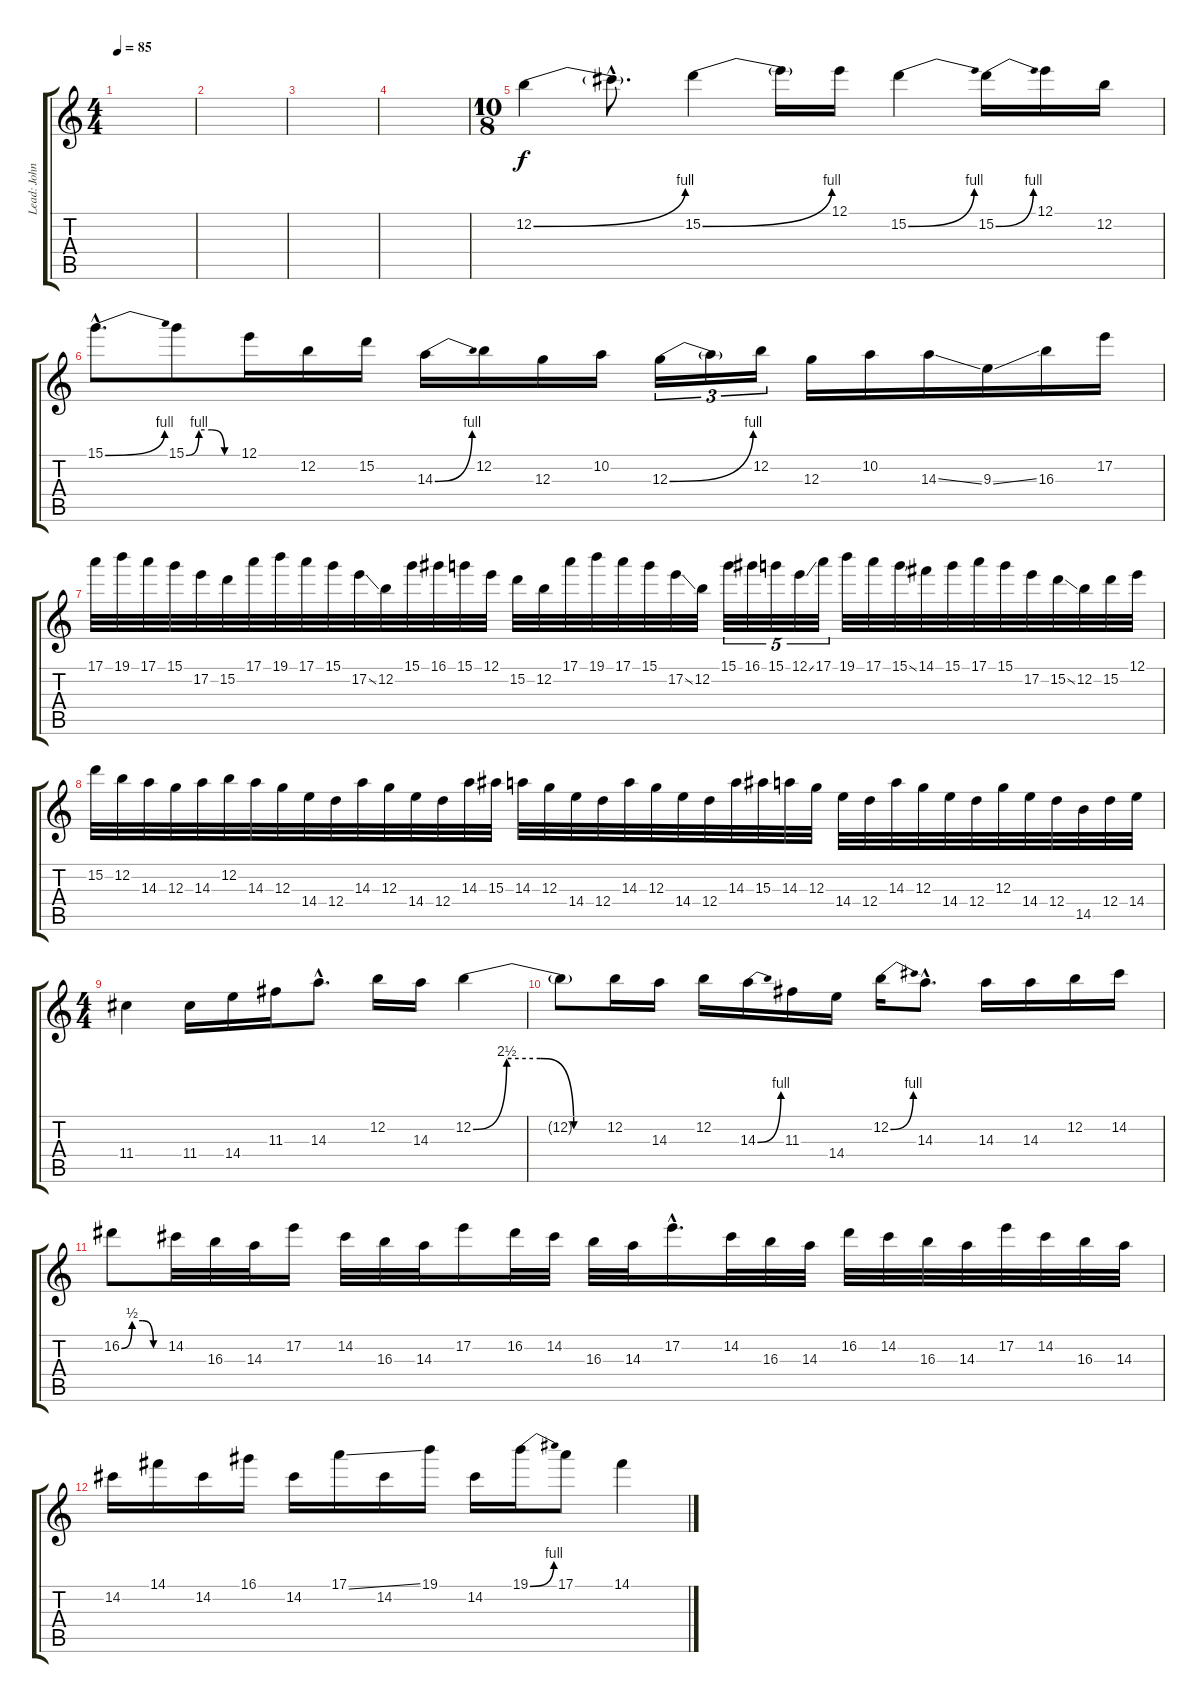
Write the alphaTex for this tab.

\track ("Lead: John Petrucci" "Lead: John") {instrument distortionguitar}
\staff {score tabs}
\tuning (E4 B3 G3 D3 A2 E2) {hide}
\ts (4 4)
\tempo 85
\clef g2
\ks c
|
|
|
|
\ts (10 8)
12.2{be (bend 0 0 60 4)}.4 12.2{hac t}.8{d} 15.2{be (bend 0 0 60 4)}.4 15.2{t}.16 12.1.16 15.2{be (bend 0 0 60 4)}.4 15.2{be (bend 0 0 60 4)}.16 12.1.16 12.2.16 |
15.1{be (bend 0 0 60 4) hac}.8{d} 15.1{be (custom 0 0 15 4 30 4 45 0 60 0)}.8 12.1.16 12.2.16 15.2.16 14.3{be (bend 0 0 60 4)}.16 12.2.16 12.3.16 10.2.16 12.3{be (bend 0 0 60 4)}.16{tu (3 2)} 12.3{t}.16{tu (3 2)} 12.2.16{tu (3 2)} 12.3.16 10.2.16 14.3{ss}.16 9.3{ss}.16 16.3.16 17.2.16 |
17.1.32 19.1.32 17.1.32 15.1.32 17.2.32 15.2.32 17.1.32 19.1.32 17.1.32 15.1.32 17.2{ss}.32 12.2.32 15.1.32 16.1.32 15.1.32 12.1.32 15.2.32 12.2.32 17.1.32 19.1.32 17.1.32 15.1.32 17.2{ss}.32 12.2.32 15.1.32{tu (5 4)} 16.1.32{tu (5 4)} 15.1.32{tu (5 4)} 12.1{ss}.32{tu (5 4)} 17.1.32{tu (5 4)} 19.1.32 17.1.32 15.1{ss}.32 14.1.32 15.1.32 17.1.32 15.1.32 17.2.32 15.2{ss}.32 12.2.32 15.2.32 12.1.32 |
15.2.32 12.2.32 14.3.32 12.3.32 14.3.32 12.2.32 14.3.32 12.3.32 14.4.32 12.4.32 14.3.32 12.3.32 14.4.32 12.4.32 14.3.32 15.3.32 14.3.32 12.3.32 14.4.32 12.4.32 14.3.32 12.3.32 14.4.32 12.4.32 14.3.32 15.3.32 14.3.32 12.3.32 14.4.32 12.4.32 14.3.32 12.3.32 14.4.32 12.4.32 12.3.32 14.4.32 12.4.32 14.5.32 12.4.32 14.4.32 |
\ts (4 4)
11.4.4 11.4.16 14.4.16 11.3.16 14.3{hac}.8{d} 12.2.16 14.3.16 12.2{be (custom 0 0 15 10 30 10 45 0 60 0)}.4 |
12.2{t}.8 12.2.16 14.3.16 12.2.16 14.3{be (bend 0 0 60 4)}.16 11.3.16 14.4.16 12.2{be (bend 0 0 60 4)}.16 14.3{hac}.8{d} 14.3.16 14.3.16 12.2.16 14.2.16 |
16.2{be (custom 0 0 15 2 30 2 45 0 60 0)}.8 14.2.32 16.3.32 14.3.32 17.2.16 14.2.32 16.3.32 14.3.32 17.2.16 16.2.32 14.2.32 16.3.32 14.3.32 17.2{hac}.16{d} 14.2.32 16.3.32 14.3.32 16.2.32 14.2.32 16.3.32 14.3.32 17.2.32 14.2.32 16.3.32 14.3.32 |
14.2.16 14.1.16 14.2.16 16.1.16 14.2.16 17.1{ss}.16 14.2.16 19.1.16 14.2.16 19.1{be (bend 0 0 60 4)}.16 17.1.8 14.1.4
